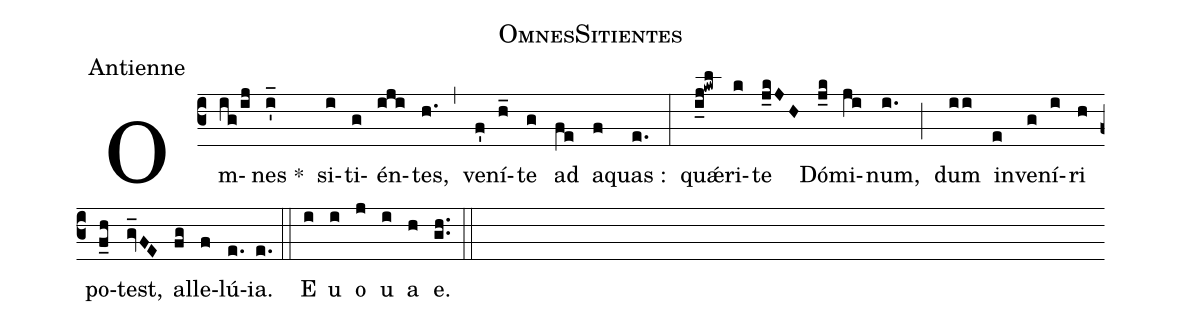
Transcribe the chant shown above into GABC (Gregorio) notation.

name:OmnesSitientes;
office-part:Antienne;
%%
(c3)Om(ig!/ij)nes *(i'_) si(i)ti(g)én(iji)tes,(h.) (,) ve(f')ní(h_)te(g) ad(fe) a(f)quas :(e.) (:)
qu<sp>'ae</sp>(i_j!kwl)ri(k)te(j_kJH) Dó(j_k)mi(ji)num,(i.) (;) dum(ii) in(e)ve(g)ní(i)ri(h) po(f_h)test,(gv_FE) al(fg)le(f)lú(e.)ia.(e.) (::)
E(i) u(i) o(j) u(i) a(h) e.(gh..) (::)
